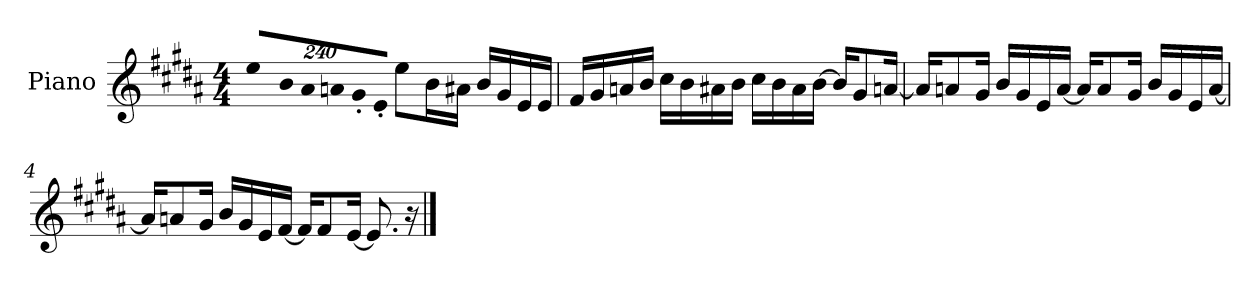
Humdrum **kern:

**kern
*part1
*staff1
*I"Piano
*I'P-no
*clefG2
*k[f#c#g#d#a#]
*M4/4
*MM90
*Xbrackettup
=1
!LO:N:vis=8
960%137ee/L
!LO:N:vis=16
1920%137b/L
!LO:N:vis=16
1920%137a#/
!LO:N:vis=16
1920%137an/
!LO:N:vis=16
1920%137g#'/
!LO:N:vis=16
1920%137e'/JJ
8ee\L
16b\L
16a#X\JJ
16b/LL
16g#/
16e/
16e/JJ
=2
16f#/LL
16g#/
16an/
16b/JJ
16cc#\LL
16b\
16a#X\
16b\JJ
16cc#\LL
16b\
16a#\
[16b\JJ
16b/KL]
8g#/
[16an/Jk
!!LO:LB:g=z
=3
16a/KL]
8an/
16g#/Jk
16b/LL
16g#/
16e/
[16a/JJ
16a/KL]
8a/
16g#/Jk
16b/LL
16g#/
16e/
[16a/JJ
=4
16a/KL]
8an/
16g#/Jk
16b/LL
16g#/
16e/
[16f#/JJ
16f#/KL]
8f#/
[16e/Jk
8.e/]
16r
==
*-
